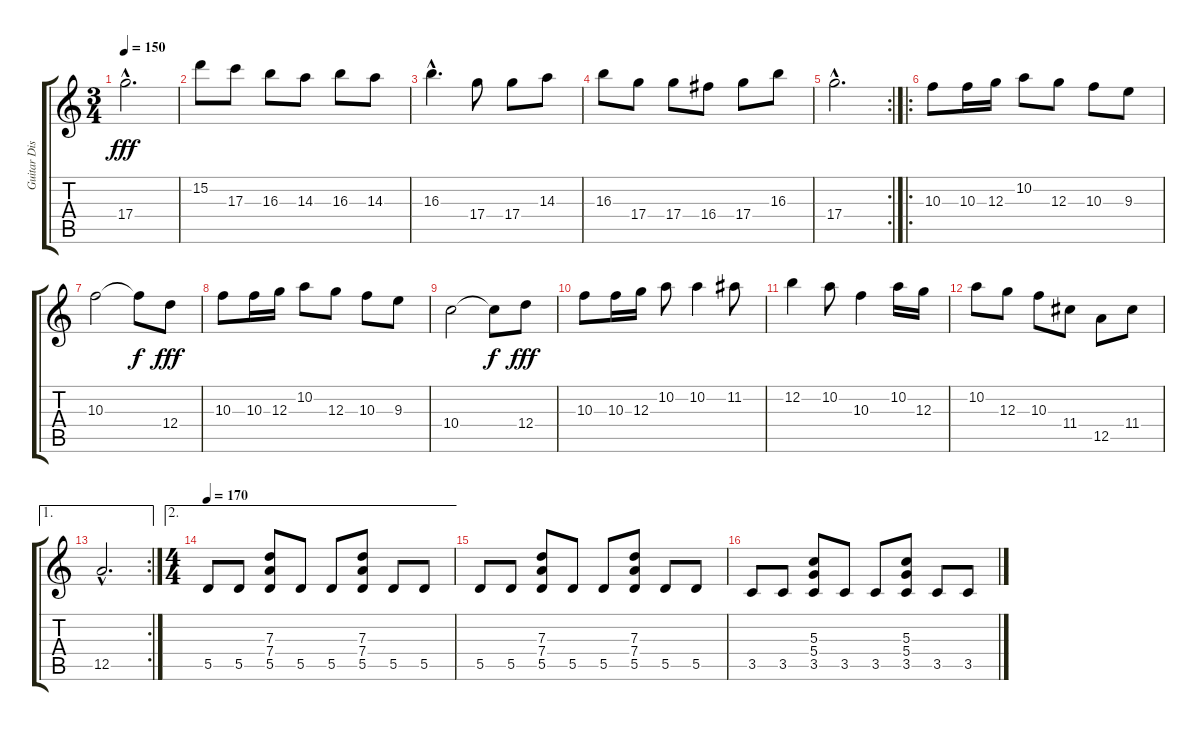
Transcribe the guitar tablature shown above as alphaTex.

\track ("Guitar Distortion 1" "Guitar Dis") {instrument distortionguitar}
\staff {score tabs}
\tuning (E4 B3 G3 D3 A2 E2) {hide}
\ts (3 4)
\tempo 150
\clef g2
\ks c
17.4{hac}.2{d dy fff} |
15.2.8 17.3.8 16.3.8 14.3.8 16.3.8 14.3.8 |
16.3{hac}.4{d} 17.4.8 17.4.8 14.3.8 |
16.3.8 17.4.8 17.4.8 16.4.8 17.4.8 16.3.8 |
\rc 2
17.4{hac}.2{d} |
\ro
10.3.8 10.3.16 12.3.16 10.2.8 12.3.8 10.3.8 9.3.8 |
10.3.2 10.3{t}.8{dy f} 12.4.8{dy fff} |
10.3.8 10.3.16 12.3.16 10.2.8 12.3.8 10.3.8 9.3.8 |
10.4.2 10.4{t}.8{dy f} 12.4.8{dy fff} |
10.3.8 10.3.16 12.3.16 10.2.8 10.2.4 11.2.8 |
12.2.4 10.2.8 10.3.4 10.2.16 12.3.16 |
10.2.8 12.3.8 10.3.8 11.4.8 12.5.8 11.4.8 |
\ae 1
\rc 2
12.5{hac}.2{d} |
\ae 2
\ts (4 4)
\tempo 170
5.5.8 5.5.8 (7.3 7.4 5.5).8 5.5.8 5.5.8 (7.3 7.4 5.5).8 5.5.8 5.5.8 |
5.5.8 5.5.8 (7.3 7.4 5.5).8 5.5.8 5.5.8 (7.3 7.4 5.5).8 5.5.8 5.5.8 |
3.5.8 3.5.8 (5.3 5.4 3.5).8 3.5.8 3.5.8 (5.3 5.4 3.5).8 3.5.8 3.5.8
